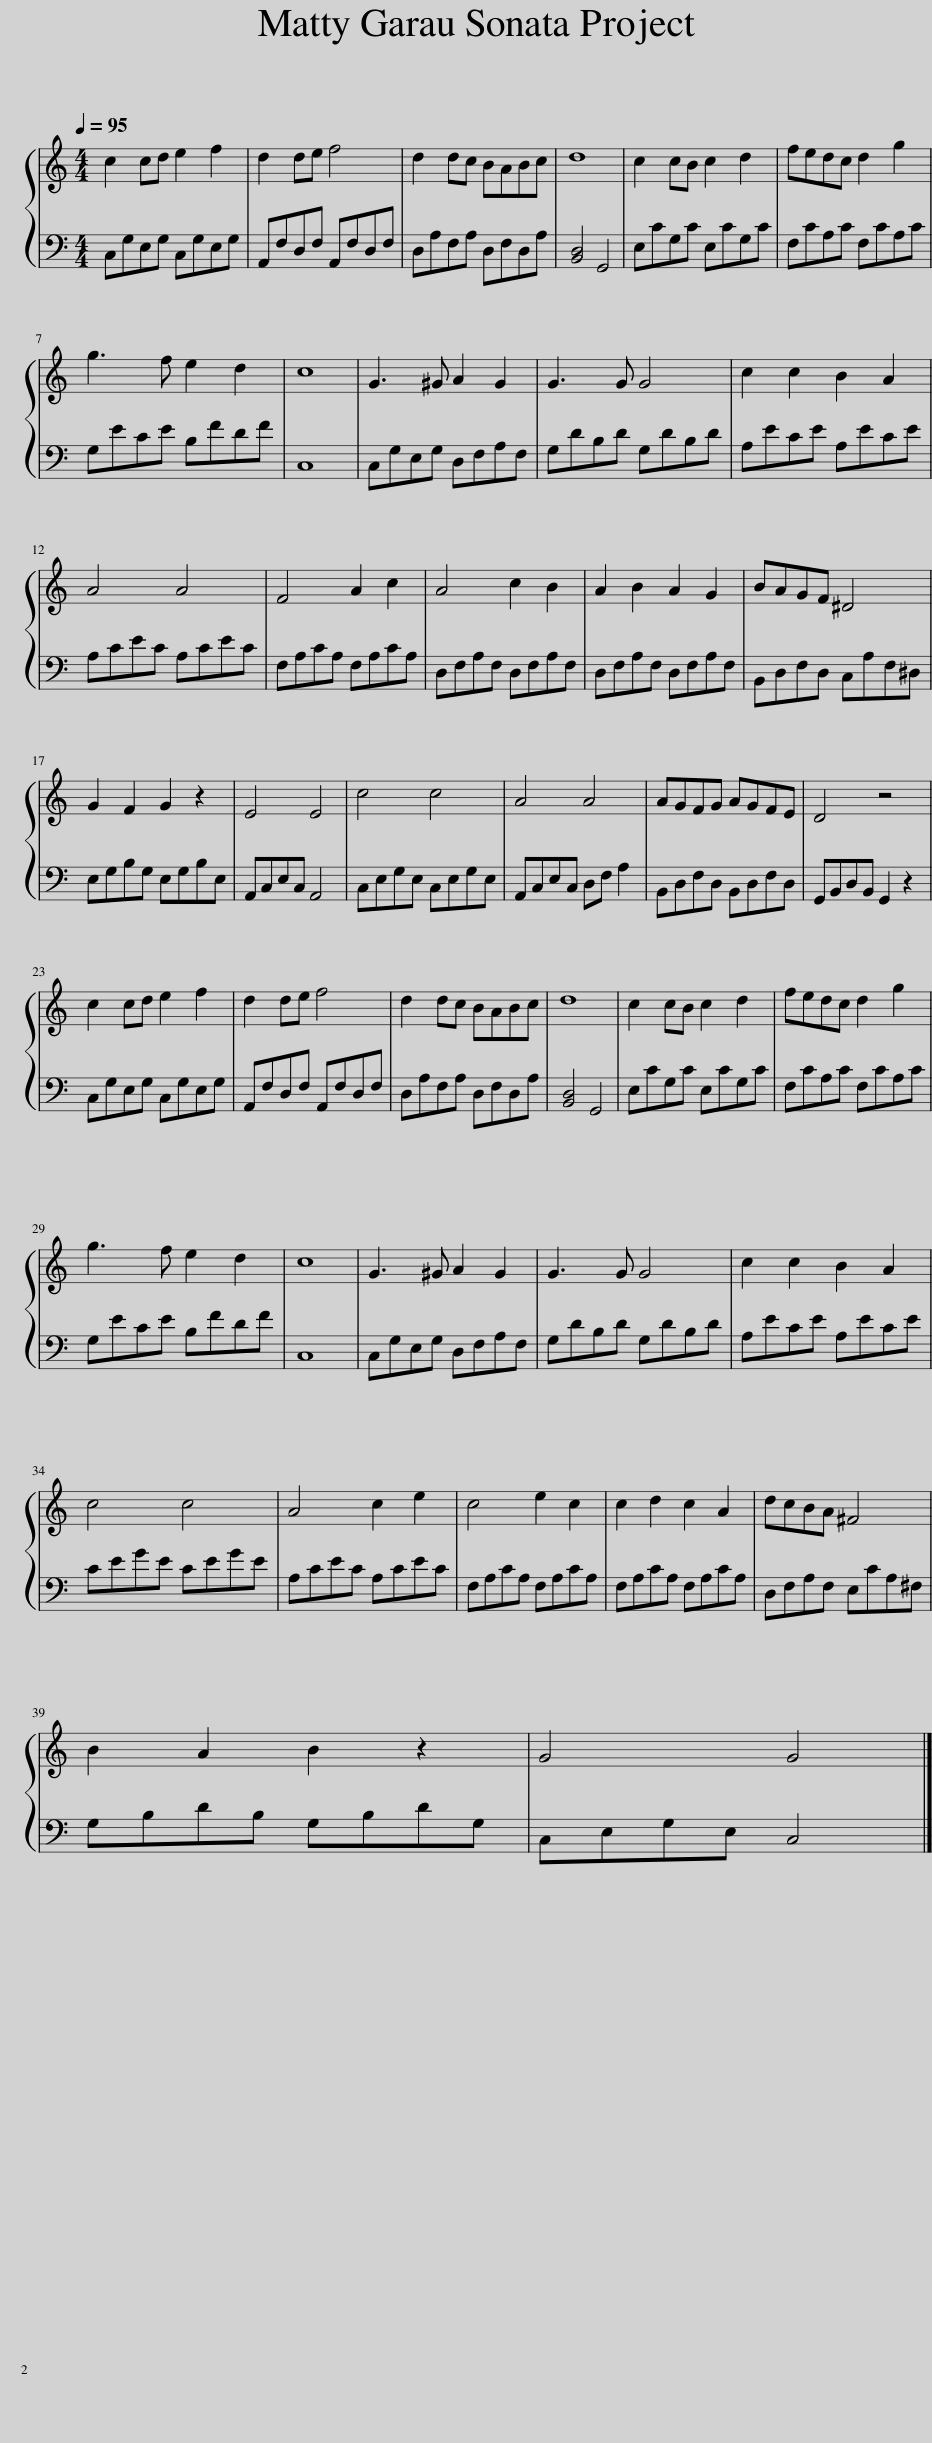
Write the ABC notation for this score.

X:1
%%score { 1 | 2 }
L:1/8
Q:1/4=95
M:4/4
I:linebreak $
K:C
V:1 treble
V:2 bass
V:1
 c2 cd e2 f2 | d2 de f4 | d2 dc BABc | d8 | c2 cB c2 d2 | %5
 fedc d2 g2 |$ g3 f e2 d2 | c8 | G3 ^G A2 G2 | G3 G G4 | %10
 c2 c2 B2 A2 |$ A4 A4 | F4 A2 c2 | A4 c2 B2 | A2 B2 A2 G2 | %15
 BAGF ^D4 |$ G2 F2 G2 z2 | E4 E4 | c4 c4 | A4 A4 | %20
 AGFG AGFE | D4 z4 |$ c2 cd e2 f2 | d2 de f4 | d2 dc BABc | %25
 d8 | c2 cB c2 d2 | fedc d2 g2 |$ g3 f e2 d2 | c8 | %30
 G3 ^G A2 G2 | G3 G G4 | c2 c2 B2 A2 |$ c4 c4 | A4 c2 e2 | %35
 c4 e2 c2 | c2 d2 c2 A2 | dcBA ^F4 |$ B2 A2 B2 z2 | G4 G4 |] %40
V:2
 C,G,E,G, C,G,E,G, | A,,F,D,F, A,,F,D,F, | D,A,F,A, D,F,D,A, | [B,,D,]4 G,,4 | E,CG,C E,CG,C | %5
 F,CA,C F,CA,C |$ G,ECE B,FDF | C,8 | C,G,E,G, D,F,A,F, | G,DB,D G,DB,D | %10
 A,ECE A,ECE |$ A,CEC A,CEC | F,A,CA, F,A,CA, | D,F,A,F, D,F,A,F, | D,F,A,F, D,F,A,F, | %15
 B,,D,F,D, C,A,F,^D, |$ E,G,B,G, E,G,B,E, | A,,C,E,C, A,,4 | C,E,G,E, C,E,G,E, | A,,C,E,C, D,F, A,2 | %20
 B,,D,F,D, B,,D,F,D, | G,,B,,D,B,, G,,2 z2 |$ C,G,E,G, C,G,E,G, | A,,F,D,F, A,,F,D,F, | D,A,F,A, D,F,D,A, | %25
 [B,,D,]4 G,,4 | E,CG,C E,CG,C | F,CA,C F,CA,C |$ G,ECE B,FDF | C,8 | %30
 C,G,E,G, D,F,A,F, | G,DB,D G,DB,D | A,ECE A,ECE |$ CEGE CEGE | A,CEC A,CEC | %35
 F,A,CA, F,A,CA, | F,A,CA, F,A,CA, | D,F,A,F, E,CA,^F, |$ G,B,DB, G,B,DG, | C,E,G,E, C,4 |] %40
